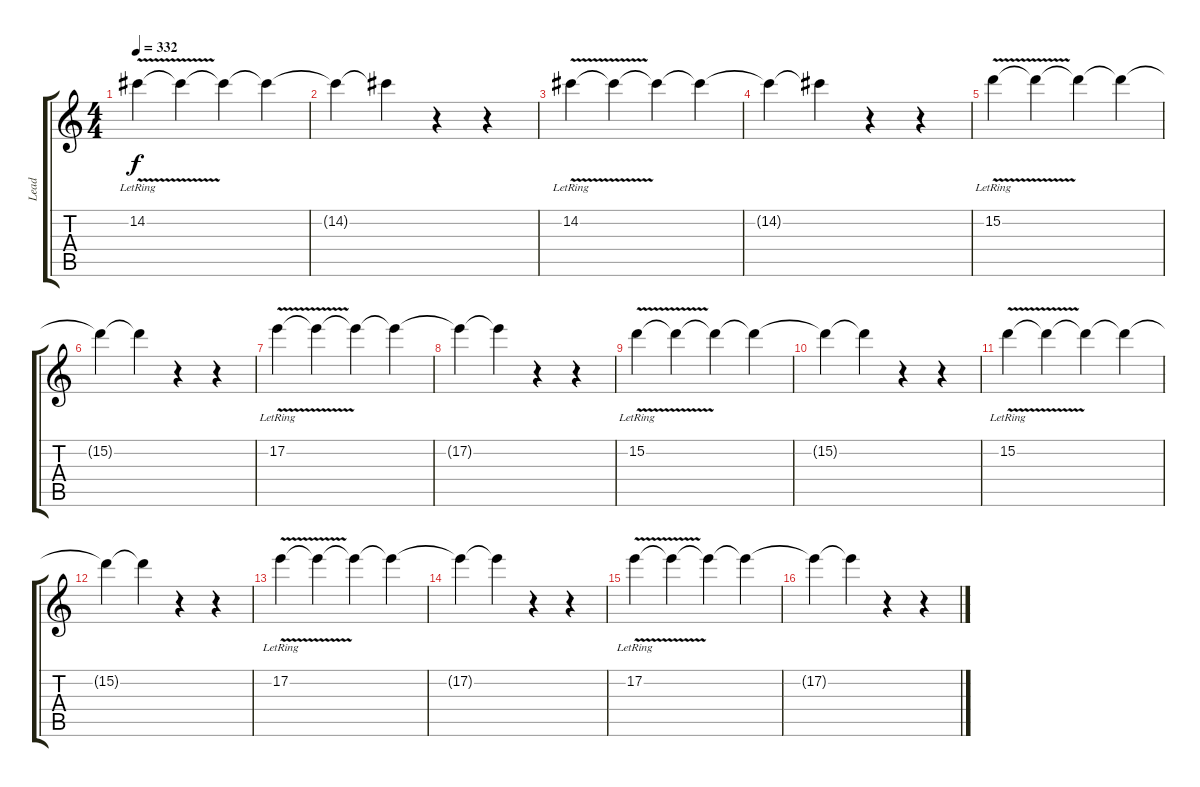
\track ("Lead" "Lead") {instrument distortionguitar}
\staff {score tabs}
\tuning (E4 B3 G3 D3 A2 E2) {hide}
\ts (4 4)
\tempo 332
\clef g2
\ks c
14.2{v lr}.4{dy f} 14.2{t}.4 14.2{t}.4 14.2{t}.4 |
14.2{t}.4 14.2{t}.4 r.4 r.4 |
14.2{v lr}.4 14.2{t}.4 14.2{t}.4 14.2{t}.4 |
14.2{t}.4 14.2{t}.4 r.4 r.4 |
15.2{v lr}.4 15.2{t}.4 15.2{t}.4 15.2{t}.4 |
15.2{t}.4 15.2{t}.4 r.4 r.4 |
17.2{v lr}.4 17.2{t}.4 17.2{t}.4 17.2{t}.4 |
17.2{t}.4 17.2{t}.4 r.4 r.4 |
15.2{v lr}.4 15.2{t}.4 15.2{t}.4 15.2{t}.4 |
15.2{t}.4 15.2{t}.4 r.4 r.4 |
15.2{v lr}.4 15.2{t}.4 15.2{t}.4 15.2{t}.4 |
15.2{t}.4 15.2{t}.4 r.4 r.4 |
17.2{v lr}.4 17.2{t}.4 17.2{t}.4 17.2{t}.4 |
17.2{t}.4 17.2{t}.4 r.4 r.4 |
17.2{v lr}.4 17.2{t}.4 17.2{t}.4 17.2{t}.4 |
17.2{t}.4 17.2{t}.4 r.4 r.4
